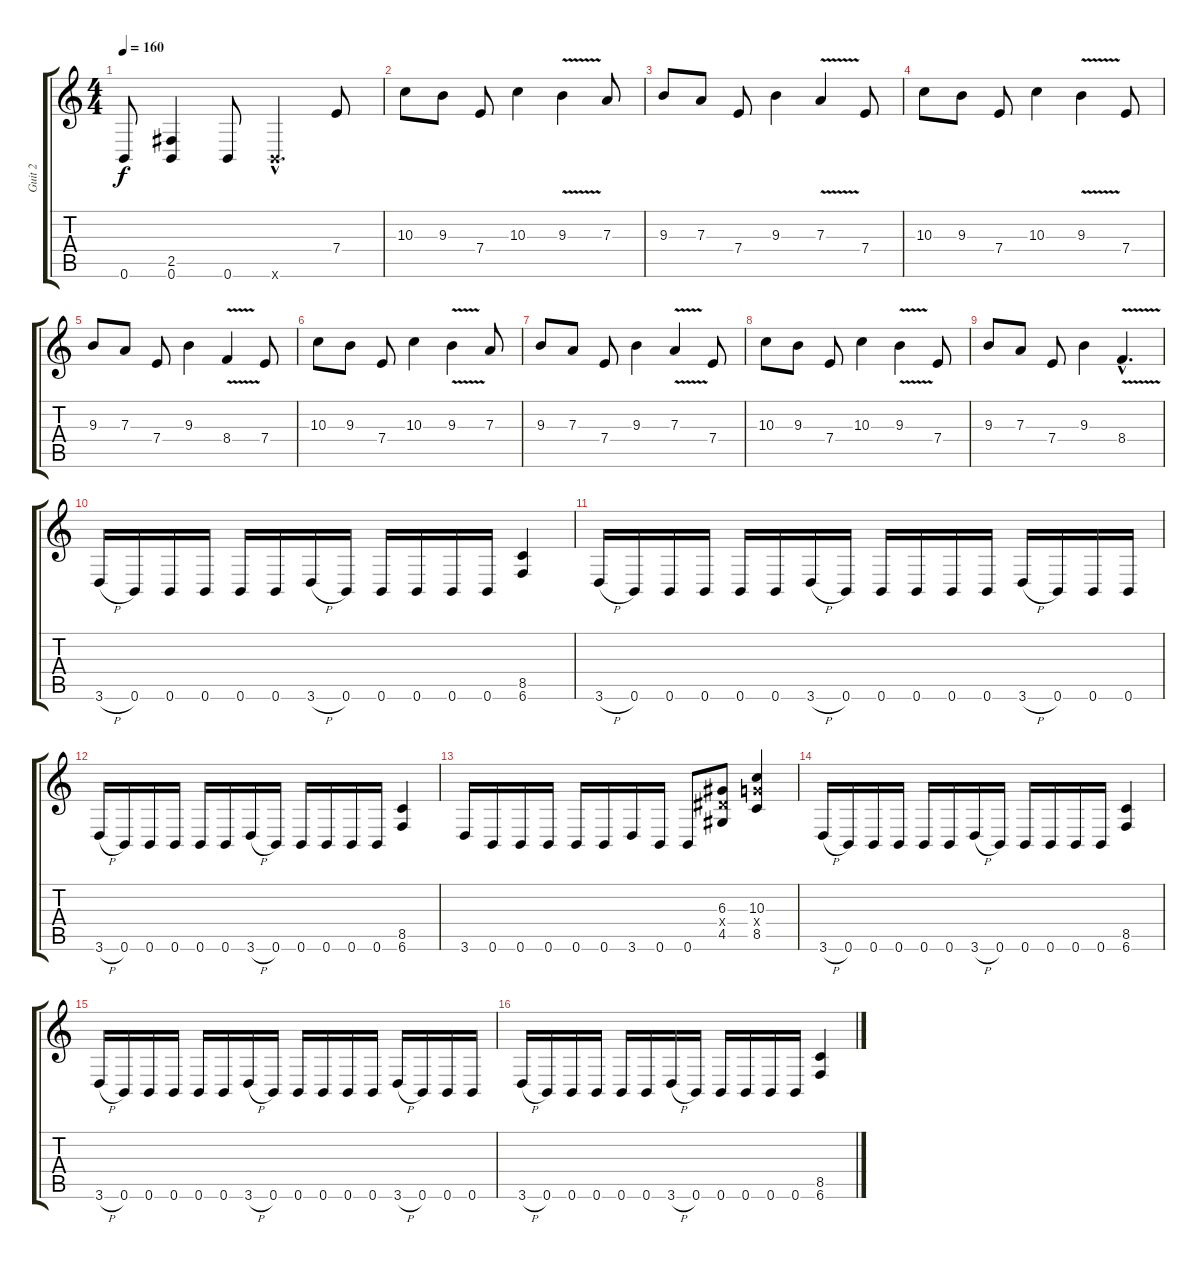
\track ("Guit 2" "Guit 2") {instrument distortionguitar}
\staff {score tabs}
\tuning (B3 Gb3 D3 A2 E2 B1) {hide}
\ts (4 4)
\tempo 160
\clef g2
\ks c
0.6.8{dy f} (2.5 0.6).4 0.6.8 0.6{hac x}.4{d} 7.4.8 |
10.3.8 9.3.8 7.4.8 10.3.4 9.3{v}.4 7.3.8 |
9.3.8 7.3.8 7.4.8 9.3.4 7.3{v}.4 7.4.8 |
10.3.8 9.3.8 7.4.8 10.3.4 9.3{v}.4 7.4.8 |
9.3.8 7.3.8 7.4.8 9.3.4 8.4{v}.4 7.4.8 |
10.3.8 9.3.8 7.4.8 10.3.4 9.3{v}.4 7.3.8 |
9.3.8 7.3.8 7.4.8 9.3.4 7.3{v}.4 7.4.8 |
10.3.8 9.3.8 7.4.8 10.3.4 9.3{v}.4 7.4.8 |
9.3.8 7.3.8 7.4.8 9.3.4 8.4{v hac}.4{d} |
3.6{h}.16 0.6.16 0.6.16 0.6.16 0.6.16 0.6.16 3.6{h}.16 0.6.16 0.6.16 0.6.16 0.6.16 0.6.16 (8.5 6.6).4 |
3.6{h}.16 0.6.16 0.6.16 0.6.16 0.6.16 0.6.16 3.6{h}.16 0.6.16 0.6.16 0.6.16 0.6.16 0.6.16 3.6{h}.16 0.6.16 0.6.16 0.6.16 |
3.6{h}.16 0.6.16 0.6.16 0.6.16 0.6.16 0.6.16 3.6{h}.16 0.6.16 0.6.16 0.6.16 0.6.16 0.6.16 (8.5 6.6).4 |
3.6.16 0.6.16 0.6.16 0.6.16 0.6.16 0.6.16 3.6.16 0.6.16 0.6.8 (6.3 6.4{x} 4.5).8 (10.3 10.4{x} 8.5).4 |
3.6{h}.16 0.6.16 0.6.16 0.6.16 0.6.16 0.6.16 3.6{h}.16 0.6.16 0.6.16 0.6.16 0.6.16 0.6.16 (8.5 6.6).4 |
3.6{h}.16 0.6.16 0.6.16 0.6.16 0.6.16 0.6.16 3.6{h}.16 0.6.16 0.6.16 0.6.16 0.6.16 0.6.16 3.6{h}.16 0.6.16 0.6.16 0.6.16 |
3.6{h}.16 0.6.16 0.6.16 0.6.16 0.6.16 0.6.16 3.6{h}.16 0.6.16 0.6.16 0.6.16 0.6.16 0.6.16 (8.5 6.6).4
